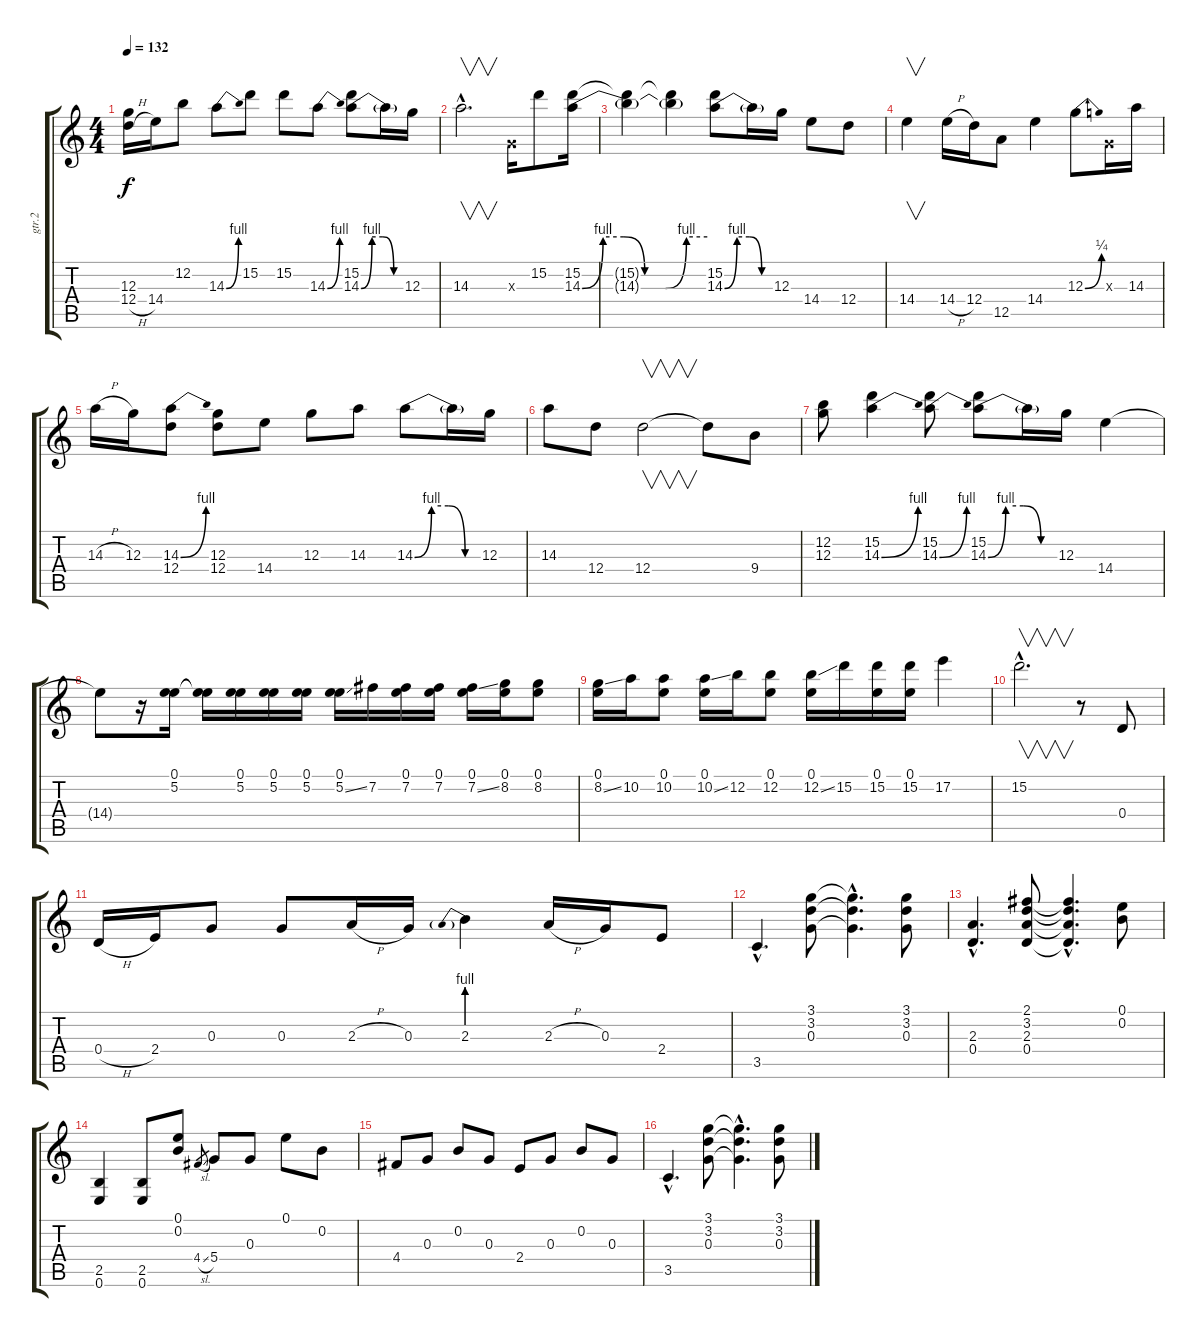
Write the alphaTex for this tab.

\track ("gtr.2" "gtr.2") {instrument acousticguitarsteel}
\staff {score tabs}
\tuning (E4 B3 G3 D3 A2 E2) {hide}
\ts (4 4)
\tempo 132
\clef g2
\ks c
(12.3 12.4{h}).16{dy f} 14.4.16 12.2.8 14.3{be (bend 0 0 60 4)}.8 15.2.8 15.2.8 14.3{be (bend 0 0 60 4)}.8 (15.2 14.3{be (custom 0 0 15 4 30 4 45 0 60 0)}).8 14.3{t}.16 12.3.16 |
14.3{hac}.2{v d} 0.3{x}.16 15.2.8 (15.2 14.3{be (custom 0 0 10 4 20 4 30 0 40 0 50 4 60 4)}).16 |
(15.2{t} 14.3{t}).4 (15.2{t} 14.3{t}).4 (15.2 14.3{be (custom 0 0 15 4 30 4 45 0 60 0)}).8 14.3{t}.16 12.3.16 14.4.8 12.4.8 |
14.4.4{v} 14.4{h}.16 12.4.16 12.5.8 14.4.4 12.3{be (bend 0 0 60 1)}.8 0.3{x}.16 14.3.16 |
14.3{h}.16 12.3.16 (14.3{be (bend 0 0 60 4)} 12.4).8 (12.3 12.4).8 14.4.8 12.3.8 14.3.8 14.3{be (custom 0 0 15 4 30 4 45 0 60 0)}.8 14.3{t}.16 12.3.16 |
14.3.8 12.4.8 12.4.2{v} 12.4{t}.8 9.4.8 |
(12.2 12.3).8 (15.2 14.3{be (bend 0 0 60 4)}).4 (15.2 14.3{be (bend 0 0 60 4)}).8 (15.2 14.3{be (custom 0 0 15 4 30 4 45 0 60 0)}).8 14.3{t}.16 12.3.16 14.4.4 |
14.4{t}.8 r.16 (0.1 5.2).16 (0.1{t} 5.2{t}).16 (0.1 5.2).16 (0.1 5.2).16 (0.1 5.2).16 (0.1 5.2{ss}).16 7.2.16 (0.1 7.2).16 (0.1 7.2).16 (0.1 7.2{ss}).16 (0.1 8.2).16 (0.1 8.2).8 |
(0.1 8.2{ss}).16 10.2.16 (0.1 10.2).8 (0.1 10.2{ss}).16 12.2.16 (0.1 12.2).8 (0.1 12.2{ss}).16 15.2.16 (0.1 15.2).16 (0.1 15.2).16 17.2.4 |
15.2{hac}.2{v d} r.8 0.4.8 |
0.4{h}.16 2.4.16 0.3.8 0.3.8 2.3{h}.16 0.3.16 2.3{be (prebend 0 4 60 4)}.4 2.3{h}.16 0.3.16 2.4.8 |
3.5{hac}.4{d instrument acousticguitarsteel} (3.1 3.2 0.3).8 (3.1{hac t} 3.2{hac t} 0.3{hac t}).4{d} (3.1 3.2 0.3).8 |
(2.3{hac} 0.4{hac}).4{d} (2.1 3.2 2.3 0.4).8 (2.1{hac t} 3.2{hac t} 2.3{hac t} 0.4{hac t}).4{d} (0.1 0.2).8 |
(2.5 0.6).4 (2.5 0.6).8 (0.1 0.2).8 4.4{sl}.8{gr} 5.4.8 0.3.8 0.1.8 0.2.8 |
4.4.8 0.3.8 0.2.8 0.3.8 2.4.8 0.3.8 0.2.8 0.3.8 |
3.5{hac}.4{d} (3.1 3.2 0.3).8 (3.1{hac t} 3.2{hac t} 0.3{hac t}).4{d} (3.1 3.2 0.3).8
